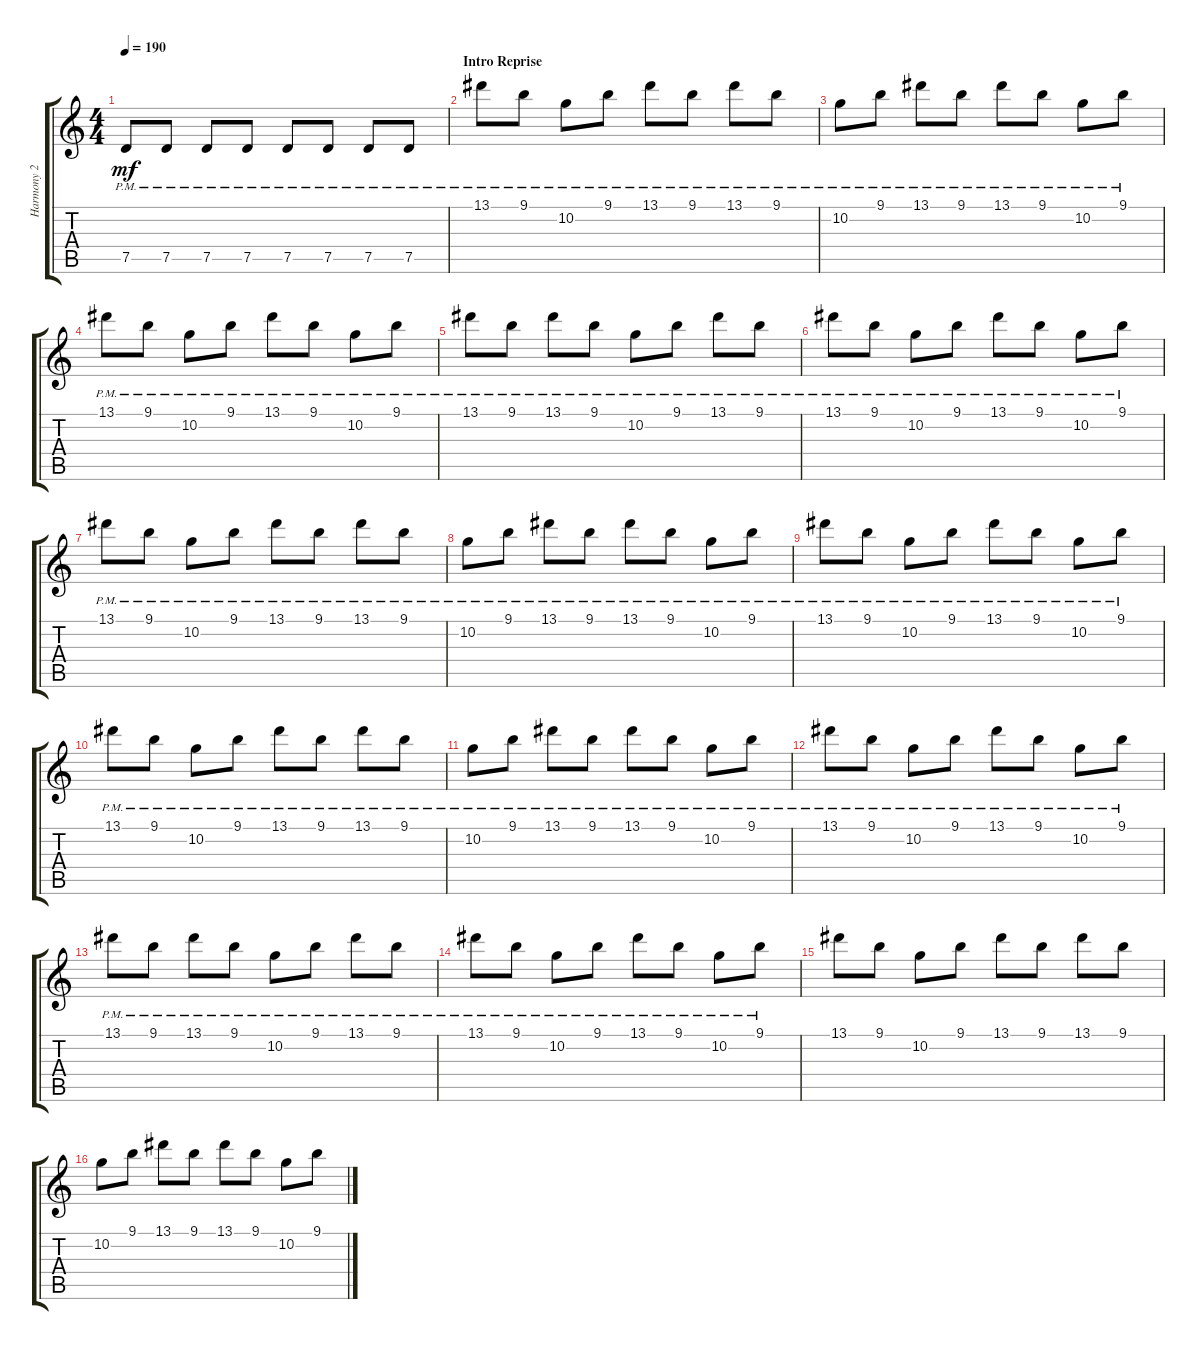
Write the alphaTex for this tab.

\track ("Harmony 2" "Harmony 2") {instrument distortionguitar}
\staff {score tabs}
\tuning (D4 A3 F3 C3 G2 C2) {hide}
\ts (4 4)
\tempo 190
\clef g2
\ks aminor
7.5{pm}.8{dy mf} 7.5{pm}.8 7.5{pm}.8 7.5{pm}.8 7.5{pm}.8 7.5{pm}.8 7.5{pm}.8 7.5{pm}.8 |
\section ("" "Intro Reprise")
13.1{pm}.8 9.1{pm}.8 10.2{pm}.8 9.1{pm}.8 13.1{pm}.8 9.1{pm}.8 13.1{pm}.8 9.1{pm}.8 |
10.2{pm}.8 9.1{pm}.8 13.1{pm}.8 9.1{pm}.8 13.1{pm}.8 9.1{pm}.8 10.2{pm}.8 9.1{pm}.8 |
13.1{pm}.8 9.1{pm}.8 10.2{pm}.8 9.1{pm}.8 13.1{pm}.8 9.1{pm}.8 10.2{pm}.8 9.1{pm}.8 |
13.1{pm}.8 9.1{pm}.8 13.1{pm}.8 9.1{pm}.8 10.2{pm}.8 9.1{pm}.8 13.1{pm}.8 9.1{pm}.8 |
13.1{pm}.8 9.1{pm}.8 10.2{pm}.8 9.1{pm}.8 13.1{pm}.8 9.1{pm}.8 10.2{pm}.8 9.1{pm}.8 |
13.1{pm}.8 9.1{pm}.8 10.2{pm}.8 9.1{pm}.8 13.1{pm}.8 9.1{pm}.8 13.1{pm}.8 9.1{pm}.8 |
10.2{pm}.8 9.1{pm}.8 13.1{pm}.8 9.1{pm}.8 13.1{pm}.8 9.1{pm}.8 10.2{pm}.8 9.1{pm}.8 |
13.1{pm}.8 9.1{pm}.8 10.2{pm}.8 9.1{pm}.8 13.1{pm}.8 9.1{pm}.8 10.2{pm}.8 9.1{pm}.8 |
13.1{pm}.8 9.1{pm}.8 10.2{pm}.8 9.1{pm}.8 13.1{pm}.8 9.1{pm}.8 13.1{pm}.8 9.1{pm}.8 |
10.2{pm}.8 9.1{pm}.8 13.1{pm}.8 9.1{pm}.8 13.1{pm}.8 9.1{pm}.8 10.2{pm}.8 9.1{pm}.8 |
13.1{pm}.8 9.1{pm}.8 10.2{pm}.8 9.1{pm}.8 13.1{pm}.8 9.1{pm}.8 10.2{pm}.8 9.1{pm}.8 |
13.1{pm}.8 9.1{pm}.8 13.1{pm}.8 9.1{pm}.8 10.2{pm}.8 9.1{pm}.8 13.1{pm}.8 9.1{pm}.8 |
13.1{pm}.8 9.1{pm}.8 10.2{pm}.8 9.1{pm}.8 13.1{pm}.8 9.1{pm}.8 10.2{pm}.8 9.1{pm}.8 |
13.1.8 9.1.8 10.2.8 9.1.8 13.1.8 9.1.8 13.1.8 9.1.8 |
10.2.8 9.1.8 13.1.8 9.1.8 13.1.8 9.1.8 10.2.8 9.1.8
